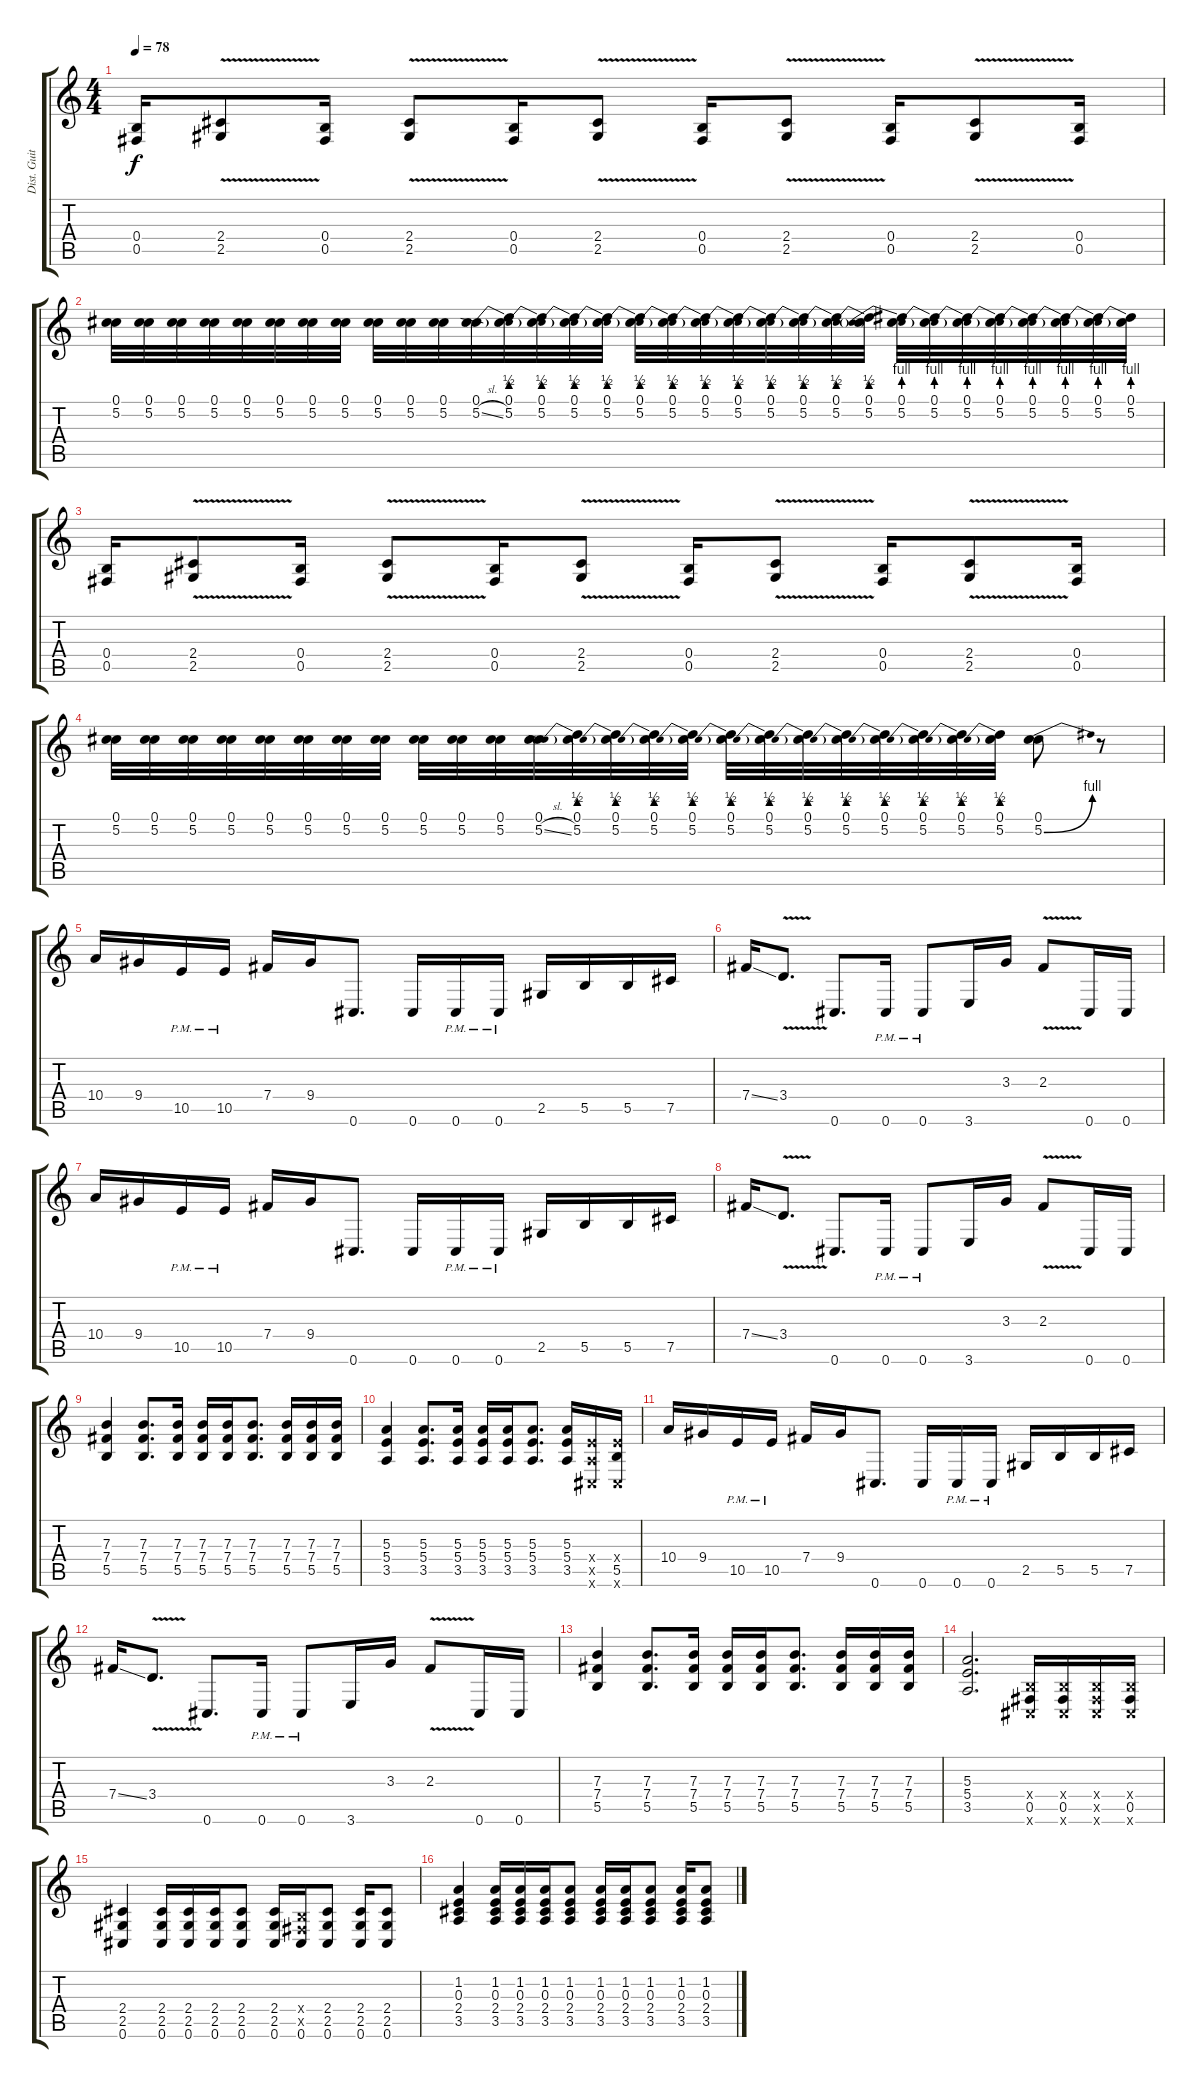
\track ("Dist. Guitar" "Dist. Guit") {instrument distortionguitar}
\staff {score tabs}
\tuning (Db4 Ab3 E3 B2 Gb2 Db2) {hide}
\ts (4 4)
\tempo 78
\clef g2
\ks c
(0.4 0.5).16{dy f} (2.4{v} 2.5{v}).8 (0.4 0.5).16 (2.4{v} 2.5{v}).8 (0.4 0.5).16 (2.4{v} 2.5{v}).8 (0.4 0.5).16 (2.4{v} 2.5{v}).8 (0.4 0.5).16 (2.4{v} 2.5{v}).8 (0.4 0.5).16 |
(0.1 5.2).32 (0.1 5.2).32 (0.1 5.2).32 (0.1 5.2).32 (0.1 5.2).32 (0.1 5.2).32 (0.1 5.2).32 (0.1 5.2).32 (0.1 5.2).32 (0.1 5.2).32 (0.1 5.2).32 (0.1 5.2{sl}).32 (0.1 5.2{be (prebend 0 2 60 2)}).32 (0.1 5.2{be (prebend 0 2 60 2)}).32 (0.1 5.2{be (prebend 0 2 60 2)}).32 (0.1 5.2{be (prebend 0 2 60 2)}).32 (0.1 5.2{be (prebend 0 2 60 2)}).32 (0.1 5.2{be (prebend 0 2 60 2)}).32 (0.1 5.2{be (prebend 0 2 60 2)}).32 (0.1 5.2{be (prebend 0 2 60 2)}).32 (0.1 5.2{be (prebend 0 2 60 2)}).32 (0.1 5.2{be (prebend 0 2 60 2)}).32 (0.1 5.2{be (prebend 0 2 60 2)}).32 (0.1 5.2{be (prebend 0 2 60 2)}).32 (0.1 5.2{be (prebend 0 4 60 4)}).32 (0.1 5.2{be (prebend 0 4 60 4)}).32 (0.1 5.2{be (prebend 0 4 60 4)}).32 (0.1 5.2{be (prebend 0 4 60 4)}).32 (0.1 5.2{be (prebend 0 4 60 4)}).32 (0.1 5.2{be (prebend 0 4 60 4)}).32 (0.1 5.2{be (prebend 0 4 60 4)}).32 (0.1 5.2{be (prebend 0 4 60 4)}).32 |
(0.4 0.5).16 (2.4{v} 2.5{v}).8 (0.4 0.5).16 (2.4{v} 2.5{v}).8 (0.4 0.5).16 (2.4{v} 2.5{v}).8 (0.4 0.5).16 (2.4{v} 2.5{v}).8 (0.4 0.5).16 (2.4{v} 2.5{v}).8 (0.4 0.5).16 |
(0.1 5.2).32 (0.1 5.2).32 (0.1 5.2).32 (0.1 5.2).32 (0.1 5.2).32 (0.1 5.2).32 (0.1 5.2).32 (0.1 5.2).32 (0.1 5.2).32 (0.1 5.2).32 (0.1 5.2).32 (0.1 5.2{sl}).32 (0.1 5.2{be (prebend 0 2 60 2)}).32 (0.1 5.2{be (prebend 0 2 60 2)}).32 (0.1 5.2{be (prebend 0 2 60 2)}).32 (0.1 5.2{be (prebend 0 2 60 2)}).32 (0.1 5.2{be (prebend 0 2 60 2)}).32 (0.1 5.2{be (prebend 0 2 60 2)}).32 (0.1 5.2{be (prebend 0 2 60 2)}).32 (0.1 5.2{be (prebend 0 2 60 2)}).32 (0.1 5.2{be (prebend 0 2 60 2)}).32 (0.1 5.2{be (prebend 0 2 60 2)}).32 (0.1 5.2{be (prebend 0 2 60 2)}).32 (0.1 5.2{be (prebend 0 2 60 2)}).32 (0.1 5.2{be (bend 0 0 60 4)}).8 r.8 |
10.4.16 9.4.16 10.5{pm}.16 10.5{pm}.16 7.4.16 9.4.16 0.6.8{d} 0.6.16 0.6{pm}.16 0.6{pm}.16 2.5.16 5.5.16 5.5.16 7.5.16 |
7.4{ss}.16 3.4{v}.8{d} 0.6.8{d} 0.6{pm}.16 0.6{pm}.8 3.6.16 3.3.16 2.3{v}.8 0.6.16 0.6.16 |
10.4.16 9.4.16 10.5{pm}.16 10.5{pm}.16 7.4.16 9.4.16 0.6.8{d} 0.6.16 0.6{pm}.16 0.6{pm}.16 2.5.16 5.5.16 5.5.16 7.5.16 |
7.4{ss}.16 3.4{v}.8{d} 0.6.8{d} 0.6{pm}.16 0.6{pm}.8 3.6.16 3.3.16 2.3{v}.8 0.6.16 0.6.16 |
(7.3 7.4 5.5).4 (7.3 7.4 5.5).8{d} (7.3 7.4 5.5).16 (7.3 7.4 5.5).16 (7.3 7.4 5.5).16 (7.3 7.4 5.5).8{d} (7.3 7.4 5.5).16 (7.3 7.4 5.5).16 (7.3 7.4 5.5).16 |
(5.3 5.4 3.5).4 (5.3 5.4 3.5).8{d} (5.3 5.4 3.5).16 (5.3 5.4 3.5).16 (5.3 5.4 3.5).16 (5.3 5.4 3.5).8{d} (5.3 5.4 3.5).16 (5.4{x} 3.5{x} 0.6{x}).16 (5.4{x} 5.5 0.6{x}).16 |
10.4.16 9.4.16 10.5{pm}.16 10.5{pm}.16 7.4.16 9.4.16 0.6.8{d} 0.6.16 0.6{pm}.16 0.6{pm}.16 2.5.16 5.5.16 5.5.16 7.5.16 |
7.4{ss}.16 3.4{v}.8{d} 0.6.8{d} 0.6{pm}.16 0.6{pm}.8 3.6.16 3.3.16 2.3{v}.8 0.6.16 0.6.16 |
(7.3 7.4 5.5).4 (7.3 7.4 5.5).8{d} (7.3 7.4 5.5).16 (7.3 7.4 5.5).16 (7.3 7.4 5.5).16 (7.3 7.4 5.5).8{d} (7.3 7.4 5.5).16 (7.3 7.4 5.5).16 (7.3 7.4 5.5).16 |
(5.3 5.4 3.5).2{d} (0.4{x} 0.5 0.6{x}).16 (0.4{x} 0.5 0.6{x}).16 (0.4{x} 0.5{x} 0.6{x}).16 (0.4{x} 0.5 0.6{x}).16 |
(2.4 2.5 0.6).4 (2.4 2.5 0.6).16 (2.4 2.5 0.6).16 (2.4 2.5 0.6).16 (2.4 2.5 0.6).8 (2.4 2.5 0.6).16 (0.4{x} 0.5{x} 0.6).16 (2.4 2.5 0.6).8 (2.4 2.5 0.6).16 (2.4 2.5 0.6).8 |
(1.2 0.3 2.4 3.5).4 (1.2 0.3 2.4 3.5).16 (1.2 0.3 2.4 3.5).16 (1.2 0.3 2.4 3.5).16 (1.2 0.3 2.4 3.5).8 (1.2 0.3 2.4 3.5).16 (1.2 0.3 2.4 3.5).16 (1.2 0.3 2.4 3.5).8 (1.2 0.3 2.4 3.5).16 (1.2 0.3 2.4 3.5).8
